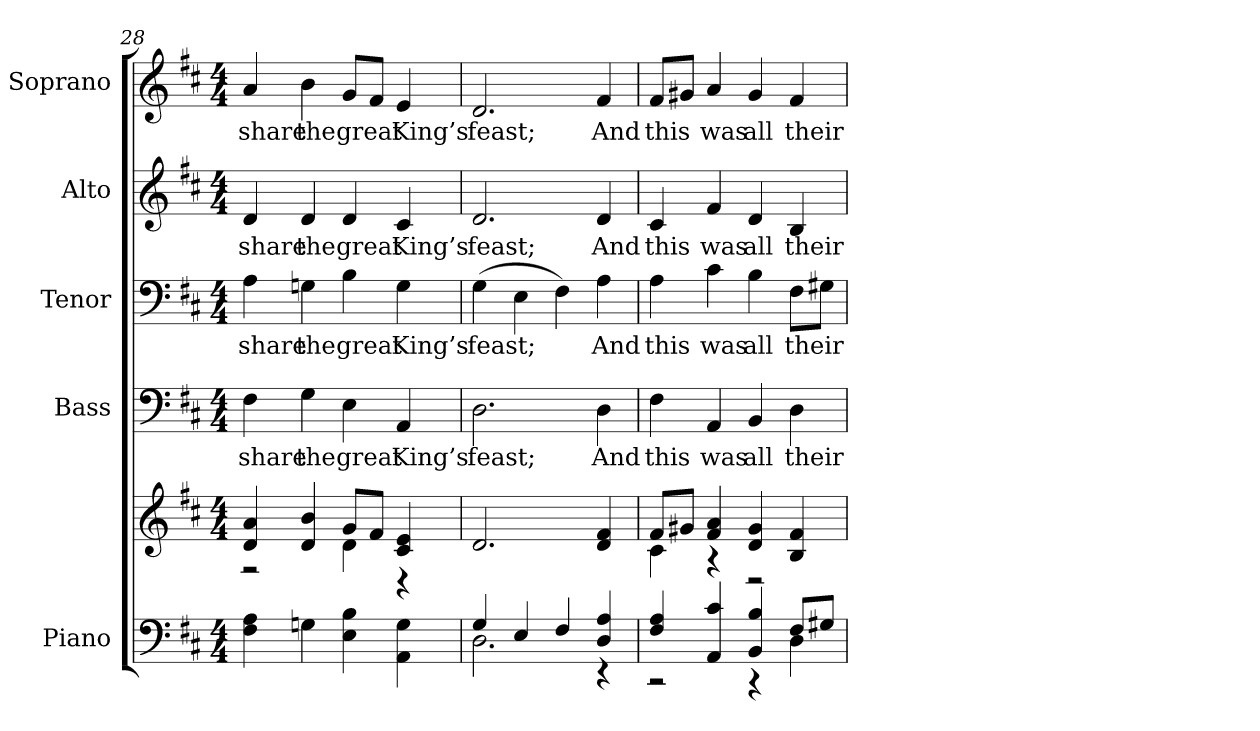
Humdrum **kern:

**kern	**kern	**kern	**text	**kern	**text	**kern	**text	**kern	**text
*part5	*part5	*part4	*part4	*part3	*part3	*part2	*part2	*part1	*part1
*staff6	*staff5	*staff4	*staff4	*staff3	*staff3	*staff2	*staff2	*staff1	*staff1
*I"Piano	*	*I"Bass	*	*I"Tenor	*	*I"Alto	*	*I"Soprano	*
*I'Pno.	*	*I'B.	*	*I'T.	*	*I'A.	*	*I'S.	*
!!LO:PB:g=z
*clefF4	*clefG2	*clefF4	*	*clefF4	*	*clefG2	*	*clefG2	*
*k[f#c#]	*k[f#c#]	*k[f#c#]	*	*k[f#c#]	*	*k[f#c#]	*	*k[f#c#]	*
*D:	*D:	*D:	*	*D:	*	*D:	*	*D:	*
*M4/4	*M4/4	*M4/4	*	*M4/4	*	*M4/4	*	*M4/4	*
=28	=28	=28	=28	=28	=28	=28	=28	=28	=28
*	*^	*	*	*	*	*	*	*	*
!	!	!	!	!LO:LY:b:color=#000000	!	!	!	!	!	!
!	!	!	!	!	!	!LO:LY:b:color=#000000	!	!	!	!
!	!	!	!	!	!	!	!	!LO:LY:b:color=#000000	!	!
!	!	!	!	!	!	!	!	!	!	!LO:LY:b:color=#000000
4F#i\ 4Ai	4di/ 4ai	2r	4F#i\	share	4Ai\	share	4di/	share	4ai/	share
!	!	!	!	!LO:LY:b:color=#000000	!	!	!	!	!	!
!	!	!	!	!	!	!LO:LY:b:color=#000000	!	!	!	!
!	!	!	!	!	!	!	!	!LO:LY:b:color=#000000	!	!
!	!	!	!	!	!	!	!	!	!	!LO:LY:b:color=#000000
4Gni\	4di/ 4bi	.	4Gi\	the	4Gni\	the	4di/	the	4bi\	the
!	!	!	!	!LO:LY:b:color=#000000	!	!	!	!	!	!
!	!	!	!	!	!	!LO:LY:b:color=#000000	!	!	!	!
!	!	!	!	!	!	!	!	!LO:LY:b:color=#000000	!	!
!	!	!	!	!	!	!	!	!	!	!LO:LY:b:color=#000000
4Ei\ 4Bi	8gi/L	4di\	4Ei\	great	4Bi\	great	4di/	great	8gi/L	great
.	8f#i/J	.	.	.	.	.	.	.	8f#i/J	.
!	!	!	!	!LO:LY:b:color=#000000	!	!	!	!	!	!
!	!	!	!	!	!	!LO:LY:b:color=#000000	!	!	!	!
!	!	!	!	!	!	!	!	!LO:LY:b:color=#000000	!	!
!	!	!	!	!	!	!	!	!	!	!LO:LY:b:color=#000000
4AAi\ 4Gi	4c#i/ 4ei	4r	4AAi/	King’s	4Gi\	King’s	4c#i/	King’s	4ei/	King’s
*	*v	*v	*	*	*	*	*	*	*	*
=29	=29	=29	=29	=29	=29	=29	=29	=29	=29
*^	*	*	*	*	*	*	*	*	*
*	*	*^	*	*	*	*	*	*	*	*
!	!	!	!	!	!LO:LY:b:color=#000000	!	!	!	!	!	!
*	*	*v	*v	*	*	*	*	*	*	*	*
*	*	*^	*	*	*	*	*	*	*	*
!	!	!	!	!	!	!	!LO:LY:b:color=#000000	!	!	!	!
*	*	*v	*v	*	*	*	*	*	*	*	*
*	*	*^	*	*	*	*	*	*	*	*
!	!	!	!	!	!	!	!	!	!LO:LY:b:color=#000000	!	!
*	*	*v	*v	*	*	*	*	*	*	*	*
*	*	*^	*	*	*	*	*	*	*	*
!	!	!	!	!	!	!	!	!	!	!	!LO:LY:b:color=#000000
*	*	*v	*v	*	*	*	*	*	*	*	*
4Gi/	2.Di\	2.di/	2.Di\	feast;	(4Gi\	feast;	2.di/	feast;	2.di/	feast;
4Ei/	.	.	.	.	4Ei\	.	.	.	.	.
4F#i/	.	.	.	.	4F#i\)	.	.	.	.	.
!	!	!	!	!LO:LY:b:color=#000000	!	!	!	!	!	!
!	!	!	!	!	!	!LO:LY:b:color=#000000	!	!	!	!
!	!	!	!	!	!	!	!	!LO:LY:b:color=#000000	!	!
!	!	!	!	!	!	!	!	!	!	!LO:LY:b:color=#000000
4Di/ 4Ai	4r	4di/ 4f#i	4Di\	And	4Ai\	And	4di/	And	4f#i/	And
!!LO:PB:g=z
=30	=30	=30	=30	=30	=30	=30	=30	=30	=30	=30
*	*	*^	*	*	*	*	*	*	*	*
!	!	!	!	!	!LO:LY:b:color=#000000	!	!	!	!	!	!
!	!	!	!	!	!	!	!LO:LY:b:color=#000000	!	!	!	!
!	!	!	!	!	!	!	!	!	!LO:LY:b:color=#000000	!	!
!	!	!	!	!	!	!	!	!	!	!	!LO:LY:b:color=#000000
4F#i/ 4Ai	2r	8f#i/L	4c#i\	4F#i\	this	4Ai\	this	4c#i/	this	8f#i/L	this
.	.	8g#Xi/J	.	.	.	.	.	.	.	8g#Xi/J	.
!	!	!	!	!	!LO:LY:b:color=#000000	!	!	!	!	!	!
!	!	!	!	!	!	!	!LO:LY:b:color=#000000	!	!	!	!
!	!	!	!	!	!	!	!	!	!LO:LY:b:color=#000000	!	!
!	!	!	!	!	!	!	!	!	!	!	!LO:LY:b:color=#000000
4AAi/ 4c#i	.	4f#i/ 4ai	4r	4AAi/	was	4c#i\	was	4f#i/	was	4ai/	was
!	!	!	!	!	!LO:LY:b:color=#000000	!	!	!	!	!	!
!	!	!	!	!	!	!	!LO:LY:b:color=#000000	!	!	!	!
!	!	!	!	!	!	!	!	!	!LO:LY:b:color=#000000	!	!
!	!	!	!	!	!	!	!	!	!	!	!LO:LY:b:color=#000000
4BBi/ 4Bi	4r	4di/ 4g#i	2r	4BBi/	all	4Bi\	all	4di/	all	4g#i/	all
!	!	!	!	!	!LO:LY:b:color=#000000	!	!	!	!	!	!
!	!	!	!	!	!	!	!LO:LY:b:color=#000000	!	!	!	!
!	!	!	!	!	!	!	!	!	!LO:LY:b:color=#000000	!	!
!	!	!	!	!	!	!	!	!	!	!	!LO:LY:b:color=#000000
8F#i/L	4Di\	4Bi/ 4f#i	.	4Di\	their	8F#i\L	their	4Bi/	their	4f#i/	their
8G#Xi/J	.	.	.	.	.	8G#Xi\J	.	.	.	.	.
*v	*v	*	*	*	*	*	*	*	*	*	*
*	*v	*v	*	*	*	*	*	*	*	*
=	=	=	=	=	=	=	=	=	=
*-	*-	*-	*-	*-	*-	*-	*-	*-	*-
